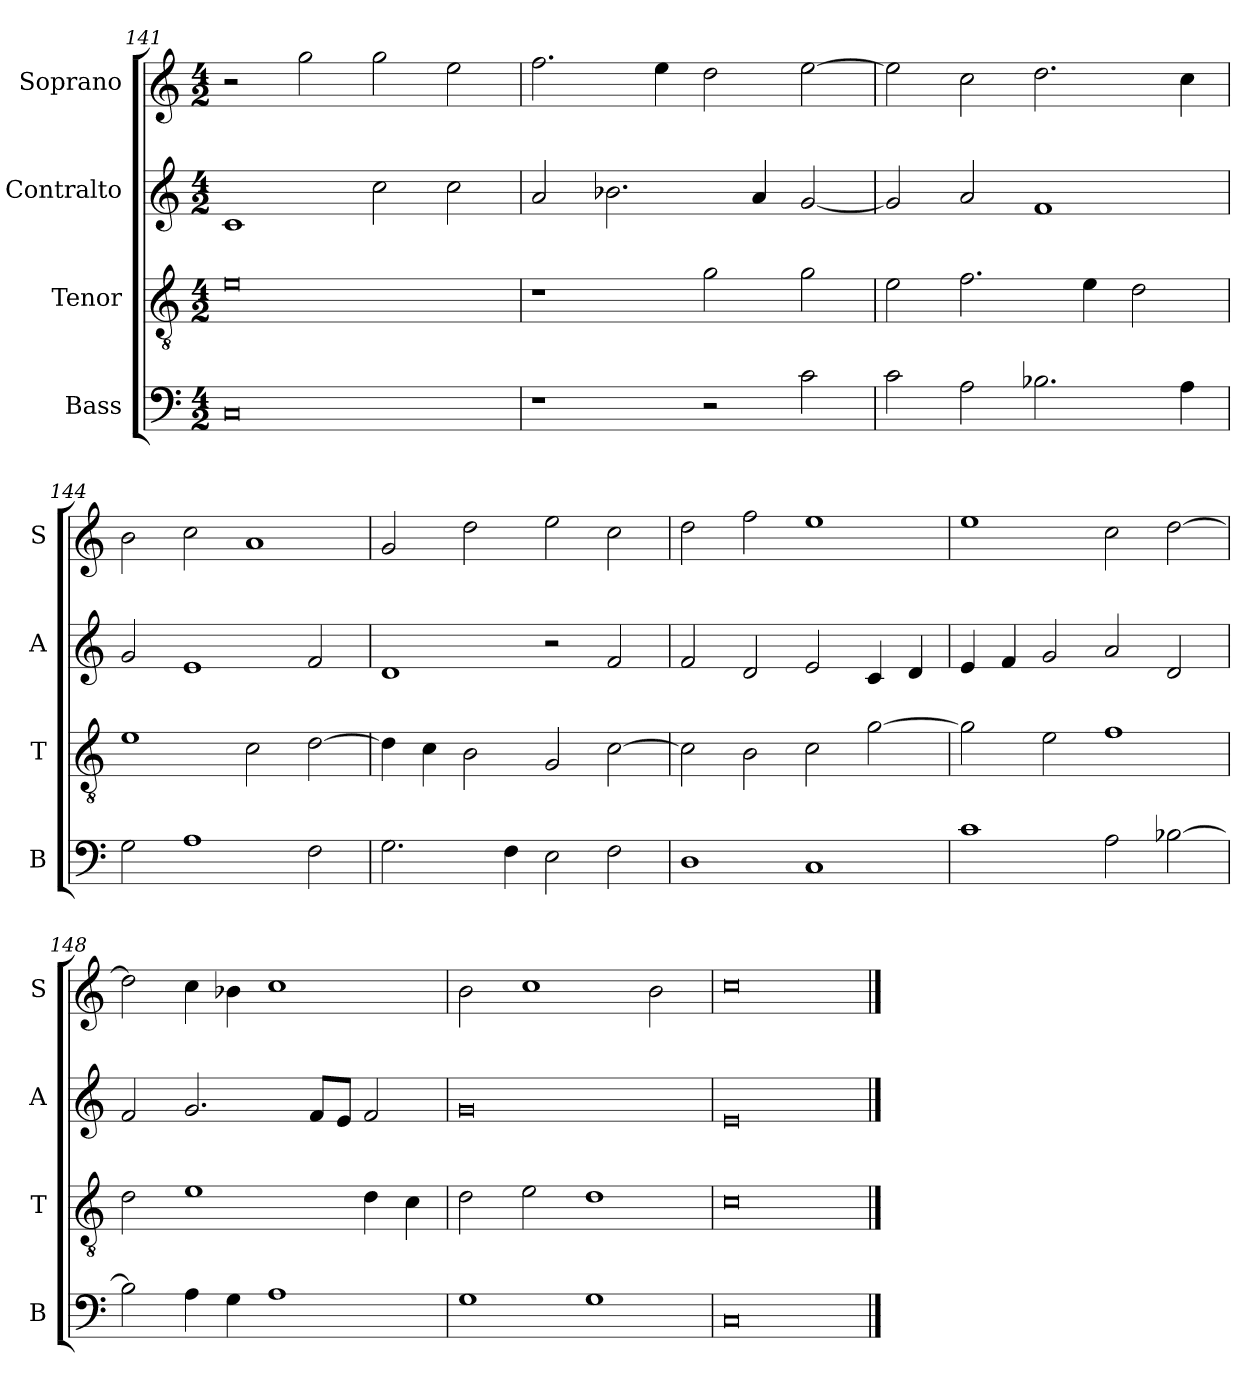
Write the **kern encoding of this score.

**kern	**kern	**kern	**kern
*part4	*part3	*part2	*part1
*staff4	*staff3	*staff2	*staff1
*I"Bass	*I"Tenor	*I"Contralto	*I"Soprano
*I'B	*I'T	*I'A	*I'S
*clefF4	*clefGv2	*clefG2	*clefG2
*k[]	*k[]	*k[]	*k[]
*C:ion	*C:ion	*C:ion	*C:ion
*M4/2	*M4/2	*M4/2	*M4/2
=141	=141	=141	=141
0C	0e	1c	2r
.	.	.	2gg
.	.	2cc	2gg
.	.	2cc	2ee
=142	=142	=142	=142
1r	1r	2a	2.ff
.	.	2.b-X	.
.	.	.	4ee
2r	2g	.	2dd
.	.	4a	.
2c	2g	[2g	[2ee
=143	=143	=143	=143
2c	2e	2g]	2ee]
2A	2.f	2a	2cc
2.B-X	.	1f	2.dd
.	4e	.	.
.	2d	.	.
4A	.	.	4cc
=144	=144	=144	=144
2G	1e	2g	2b
1A	.	1e	2cc
.	2c	.	1a
2F	[2d	2f	.
=145	=145	=145	=145
2.G	4d]	1d	2g
.	4c	.	.
.	2B	.	2dd
4F	.	.	.
2E	2G	2r	2ee
2F	[2c	2f	2cc
=146	=146	=146	=146
1D	2c]	2f	2dd
.	2B	2d	2ff
1C	2c	2e	1ee
.	[2g	4c	.
.	.	4d	.
=147	=147	=147	=147
1c	2g]	4e	1ee
.	.	4f	.
.	2e	2g	.
2A	1f	2a	2cc
[2B-X	.	2d	[2dd
=148	=148	=148	=148
2B-]	2d	2f	2dd]
4A	1e	2.g	4cc
4G	.	.	4b-X
1A	.	.	1cc
.	.	8f/L	.
.	.	8e/J	.
.	4d	2f	.
.	4c	.	.
=149	=149	=149	=149
1G	2d	0g	2b
.	2e	.	1cc
1G	1d	.	.
.	.	.	2b
=150	=150	=150	=150
0C	0c	0e	0cc
==	==	==	==
*-	*-	*-	*-
